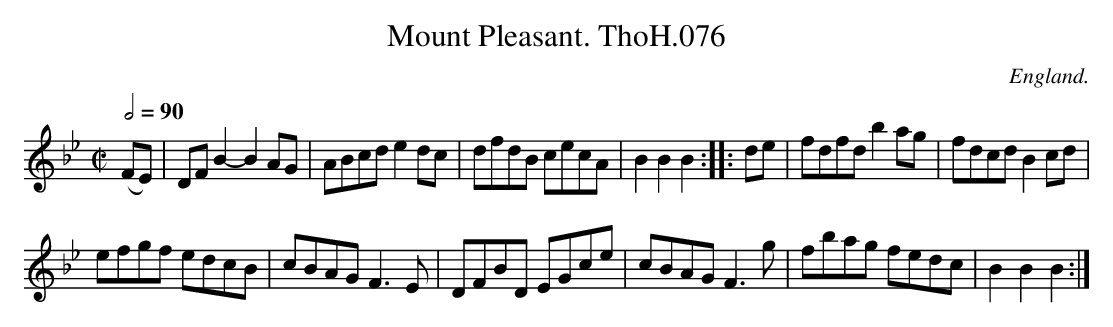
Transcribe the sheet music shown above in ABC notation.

X:1
T:Mount Pleasant. ThoH.076
Q:1/2=90
M:C|
L:1/8
O:England.
K:Bb
(FE)|DFB2-B2AG|ABcde2dc|dfdB cecA|B2B2B2:||:de|fdfd b2ag|fdcdB2cd|
efgf edcB|cBAGF3E|DFBD EGce|cBAGF3g|fbag fedc|B2B2B2:|
